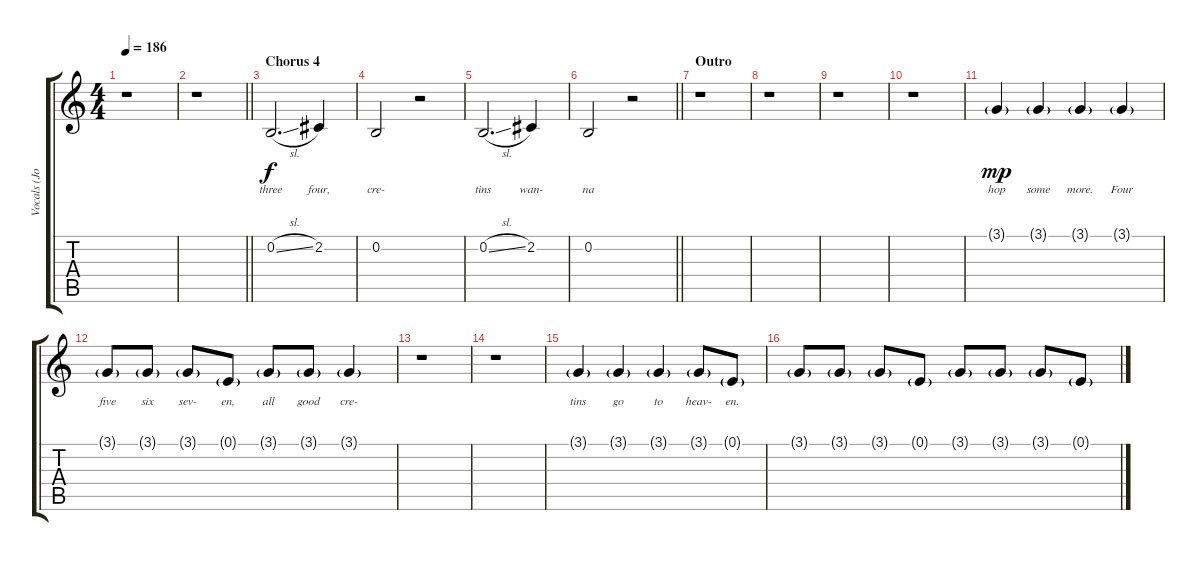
\track ("Vocals (Joey)" "Vocals (Jo") {instrument synthbrass1}
\staff {score tabs}
\tuning (E4 B3 G3 D3 A2 E2) {hide}
\ts (4 4)
\tempo 186
\clef g2
\ks c
r.1{dy f} |
\barLineRight lightlight
r.1 |
\section ("" "Chorus 4")
0.2{sl}.2{d lyrics (0 "three") lyrics (1 "") lyrics (2 "") lyrics (3 "") lyrics (4 "")} 2.2.4{lyrics (0 "four,") lyrics (1 "") lyrics (2 "") lyrics (3 "") lyrics (4 "")} |
0.2.2{lyrics (0 "cre-") lyrics (1 "") lyrics (2 "") lyrics (3 "") lyrics (4 "")} r.2 |
0.2{sl}.2{d lyrics (0 "tins") lyrics (1 "") lyrics (2 "") lyrics (3 "") lyrics (4 "")} 2.2.4{lyrics (0 "wan-") lyrics (1 "") lyrics (2 "") lyrics (3 "") lyrics (4 "")} |
\barLineRight lightlight
0.2.2{lyrics (0 "na") lyrics (1 "") lyrics (2 "") lyrics (3 "") lyrics (4 "")} r.2 |
\section ("" "Outro")
r.1 |
r.1 |
r.1 |
r.1 |
3.1{g}.4{lyrics (0 "hop") lyrics (1 "") lyrics (2 "") lyrics (3 "") lyrics (4 "") dy mp} 3.1{g}.4{lyrics (0 "some") lyrics (1 "") lyrics (2 "") lyrics (3 "") lyrics (4 "")} 3.1{g}.4{lyrics (0 "more.") lyrics (1 "") lyrics (2 "") lyrics (3 "") lyrics (4 "")} 3.1{g}.4{lyrics (0 "Four") lyrics (1 "") lyrics (2 "") lyrics (3 "") lyrics (4 "")} |
3.1{g}.8{lyrics (0 "five") lyrics (1 "") lyrics (2 "") lyrics (3 "") lyrics (4 "")} 3.1{g}.8{lyrics (0 "six") lyrics (1 "") lyrics (2 "") lyrics (3 "") lyrics (4 "")} 3.1{g}.8{lyrics (0 "sev-") lyrics (1 "") lyrics (2 "") lyrics (3 "") lyrics (4 "")} 0.1{g}.8{lyrics (0 "en,") lyrics (1 "") lyrics (2 "") lyrics (3 "") lyrics (4 "")} 3.1{g}.8{lyrics (0 "all") lyrics (1 "") lyrics (2 "") lyrics (3 "") lyrics (4 "")} 3.1{g}.8{lyrics (0 "good") lyrics (1 "") lyrics (2 "") lyrics (3 "") lyrics (4 "")} 3.1{g}.4{lyrics (0 "cre-") lyrics (1 "") lyrics (2 "") lyrics (3 "") lyrics (4 "")} |
r.1 |
r.1 |
3.1{g}.4{lyrics (0 "tins") lyrics (1 "") lyrics (2 "") lyrics (3 "") lyrics (4 "")} 3.1{g}.4{lyrics (0 "go") lyrics (1 "") lyrics (2 "") lyrics (3 "") lyrics (4 "")} 3.1{g}.4{lyrics (0 "to") lyrics (1 "") lyrics (2 "") lyrics (3 "") lyrics (4 "")} 3.1{g}.8{lyrics (0 "heav-") lyrics (1 "") lyrics (2 "") lyrics (3 "") lyrics (4 "")} 0.1{g}.8{lyrics (0 "en.") lyrics (1 "") lyrics (2 "") lyrics (3 "") lyrics (4 "")} |
3.1{g}.8 3.1{g}.8 3.1{g}.8 0.1{g}.8 3.1{g}.8 3.1{g}.8 3.1{g}.8 0.1{g}.8
